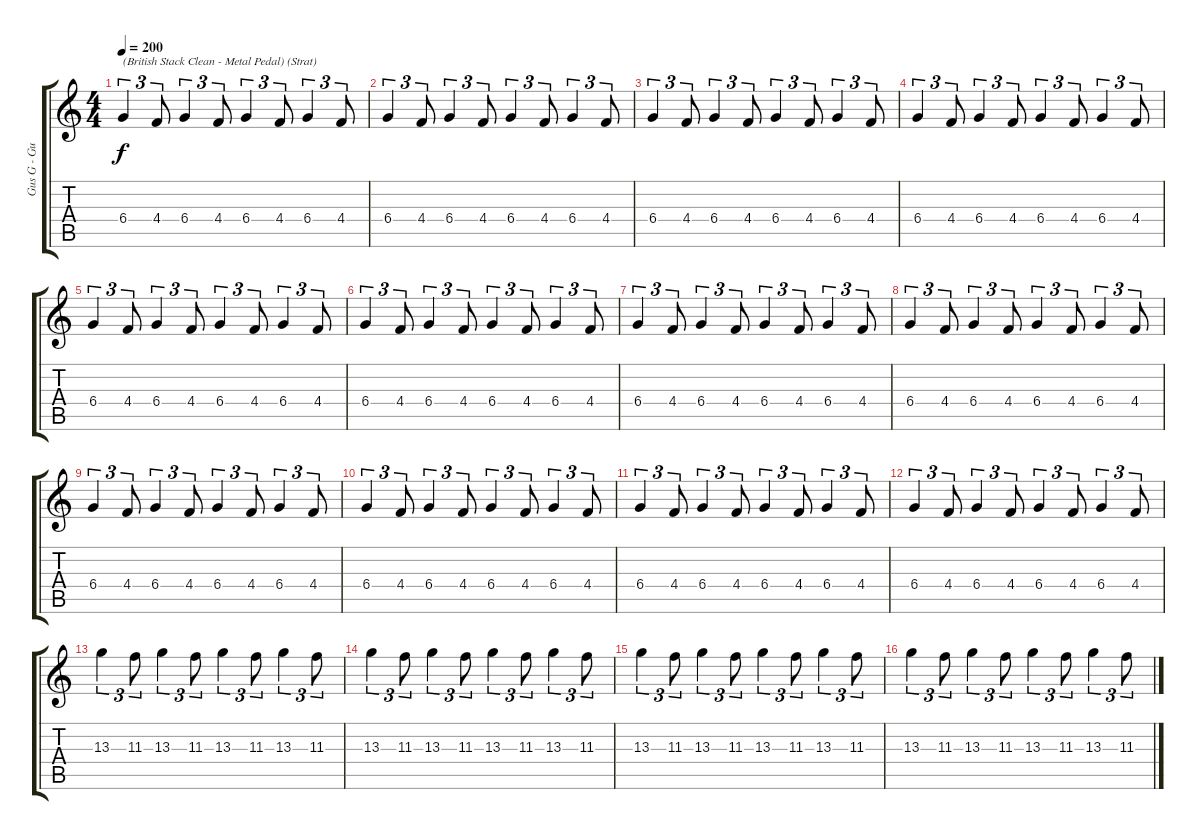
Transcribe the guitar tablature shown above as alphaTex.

\track ("Gus G - Guitars" "Gus G - Gu") {instrument distortionguitar}
\staff {score tabs}
\tuning (Eb4 Bb3 Gb3 Db3 Ab2 Eb2) {hide}
\ts (4 4)
\tempo 200
\clef g2
\ks c
6.4.4{tu (3 2) txt "(British Stack Clean - Metal Pedal) (Strat)" dy f instrument distortionguitar} 4.4.8{tu (3 2)} 6.4.4{tu (3 2)} 4.4.8{tu (3 2)} 6.4.4{tu (3 2)} 4.4.8{tu (3 2)} 6.4.4{tu (3 2)} 4.4.8{tu (3 2)} |
6.4.4{tu (3 2)} 4.4.8{tu (3 2)} 6.4.4{tu (3 2)} 4.4.8{tu (3 2)} 6.4.4{tu (3 2)} 4.4.8{tu (3 2)} 6.4.4{tu (3 2)} 4.4.8{tu (3 2)} |
6.4.4{tu (3 2)} 4.4.8{tu (3 2)} 6.4.4{tu (3 2)} 4.4.8{tu (3 2)} 6.4.4{tu (3 2)} 4.4.8{tu (3 2)} 6.4.4{tu (3 2)} 4.4.8{tu (3 2)} |
6.4.4{tu (3 2)} 4.4.8{tu (3 2)} 6.4.4{tu (3 2)} 4.4.8{tu (3 2)} 6.4.4{tu (3 2)} 4.4.8{tu (3 2)} 6.4.4{tu (3 2)} 4.4.8{tu (3 2)} |
6.4.4{tu (3 2)} 4.4.8{tu (3 2)} 6.4.4{tu (3 2)} 4.4.8{tu (3 2)} 6.4.4{tu (3 2)} 4.4.8{tu (3 2)} 6.4.4{tu (3 2)} 4.4.8{tu (3 2)} |
6.4.4{tu (3 2)} 4.4.8{tu (3 2)} 6.4.4{tu (3 2)} 4.4.8{tu (3 2)} 6.4.4{tu (3 2)} 4.4.8{tu (3 2)} 6.4.4{tu (3 2)} 4.4.8{tu (3 2)} |
6.4.4{tu (3 2)} 4.4.8{tu (3 2)} 6.4.4{tu (3 2)} 4.4.8{tu (3 2)} 6.4.4{tu (3 2)} 4.4.8{tu (3 2)} 6.4.4{tu (3 2)} 4.4.8{tu (3 2)} |
6.4.4{tu (3 2)} 4.4.8{tu (3 2)} 6.4.4{tu (3 2)} 4.4.8{tu (3 2)} 6.4.4{tu (3 2)} 4.4.8{tu (3 2)} 6.4.4{tu (3 2)} 4.4.8{tu (3 2)} |
6.4.4{tu (3 2)} 4.4.8{tu (3 2)} 6.4.4{tu (3 2)} 4.4.8{tu (3 2)} 6.4.4{tu (3 2)} 4.4.8{tu (3 2)} 6.4.4{tu (3 2)} 4.4.8{tu (3 2)} |
6.4.4{tu (3 2)} 4.4.8{tu (3 2)} 6.4.4{tu (3 2)} 4.4.8{tu (3 2)} 6.4.4{tu (3 2)} 4.4.8{tu (3 2)} 6.4.4{tu (3 2)} 4.4.8{tu (3 2)} |
6.4.4{tu (3 2)} 4.4.8{tu (3 2)} 6.4.4{tu (3 2)} 4.4.8{tu (3 2)} 6.4.4{tu (3 2)} 4.4.8{tu (3 2)} 6.4.4{tu (3 2)} 4.4.8{tu (3 2)} |
6.4.4{tu (3 2)} 4.4.8{tu (3 2)} 6.4.4{tu (3 2)} 4.4.8{tu (3 2)} 6.4.4{tu (3 2)} 4.4.8{tu (3 2)} 6.4.4{tu (3 2)} 4.4.8{tu (3 2)} |
13.3.4{tu (3 2)} 11.3.8{tu (3 2)} 13.3.4{tu (3 2)} 11.3.8{tu (3 2)} 13.3.4{tu (3 2)} 11.3.8{tu (3 2)} 13.3.4{tu (3 2)} 11.3.8{tu (3 2)} |
13.3.4{tu (3 2)} 11.3.8{tu (3 2)} 13.3.4{tu (3 2)} 11.3.8{tu (3 2)} 13.3.4{tu (3 2)} 11.3.8{tu (3 2)} 13.3.4{tu (3 2)} 11.3.8{tu (3 2)} |
13.3.4{tu (3 2)} 11.3.8{tu (3 2)} 13.3.4{tu (3 2)} 11.3.8{tu (3 2)} 13.3.4{tu (3 2)} 11.3.8{tu (3 2)} 13.3.4{tu (3 2)} 11.3.8{tu (3 2)} |
13.3.4{tu (3 2)} 11.3.8{tu (3 2)} 13.3.4{tu (3 2)} 11.3.8{tu (3 2)} 13.3.4{tu (3 2)} 11.3.8{tu (3 2)} 13.3.4{tu (3 2)} 11.3.8{tu (3 2)}
